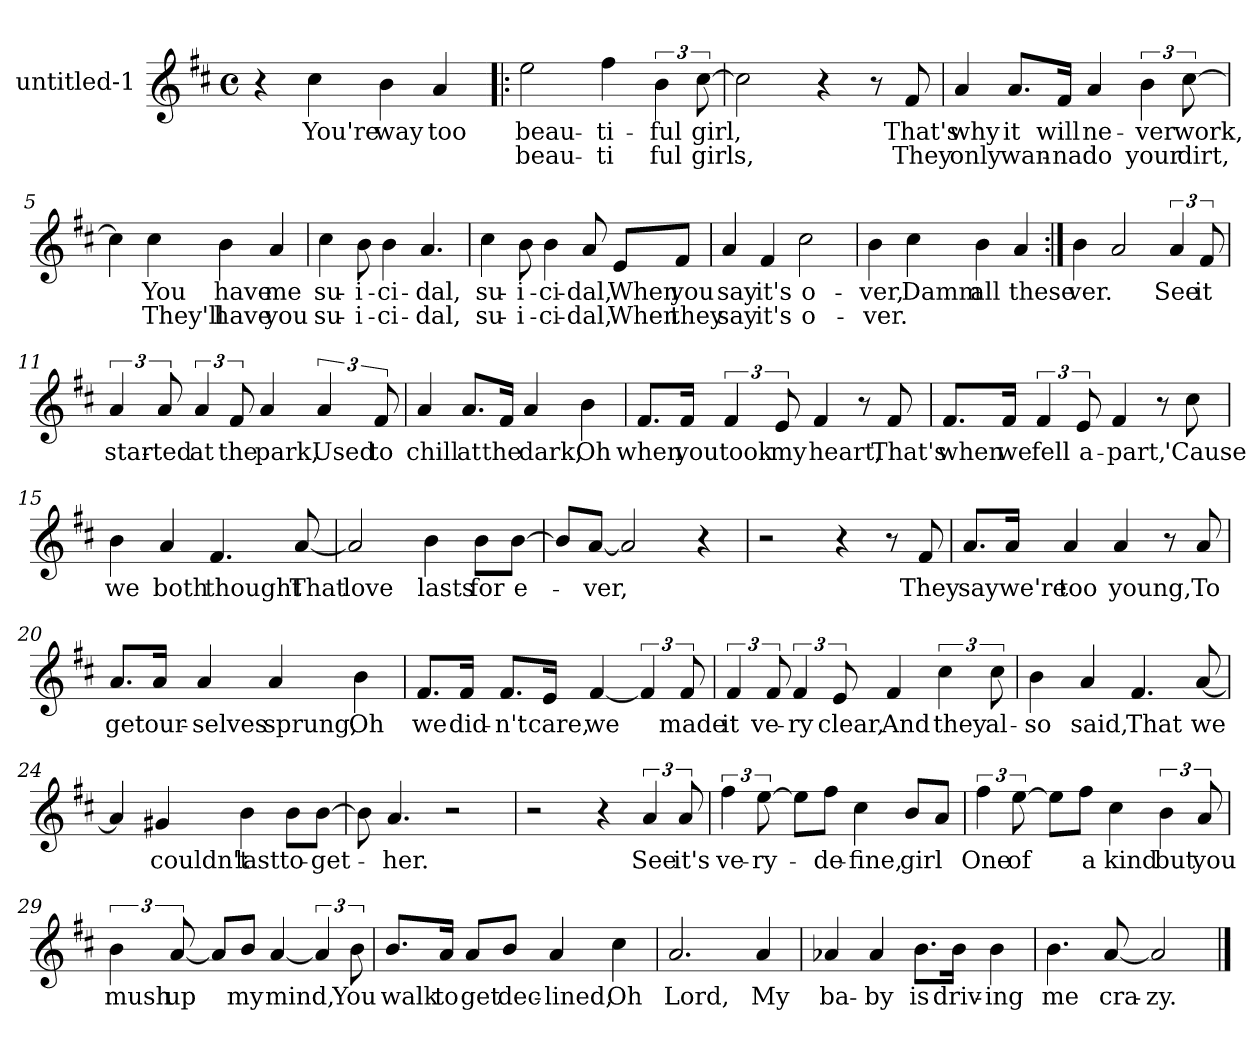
**kern	**text	**text
*part1	*part1	*part1
*staff1	*staff1	*staff1
*I"untitled-1	*	*
*clefG2	*	*
*k[f#c#]	*	*
*D:	*	*
*M4/4	*	*
*met(c)	*	*
=1	=1	=1
4r	.	.
!	!LO:LY:b	!
4cc#\	You're	.
!	!LO:LY:b	!
4b\	way	.
!	!LO:LY:b	!
4a/	too	.
=2!|:	=2!|:	=2!|:
!	!LO:LY:b	!LO:LY:b
2ee\	beau-	beau-
!	!LO:LY:b	!LO:LY:b
4ff#\	-ti-	-ti
!	!LO:LY:b	!LO:LY:b
6b\	-ful	ful
!	!LO:LY:b	!LO:LY:b
[12cc#\	girl,	girls,
=3	=3	=3
2cc#\]	.	.
4r	.	.
8r	.	.
!	!LO:LY:b	!LO:LY:b
8f#/	That's	They
=4	=4	=4
!	!LO:LY:b	!LO:LY:b
4a/	why	only
!	!LO:LY:b	!LO:LY:b
8.a/L	it	wan-
!	!LO:LY:b	!LO:LY:b
16f#/Jk	will	-na
!	!LO:LY:b	!LO:LY:b
4a/	ne-	do
!	!LO:LY:b	!LO:LY:b
6b\	-ver	your
!	!LO:LY:b	!LO:LY:b
[12cc#\	work,	dirt,
!!LO:LB:g=z
=5	=5	=5
4cc#\]	.	.
!	!LO:LY:b	!LO:LY:b
4cc#\	You	They'll
!	!LO:LY:b	!LO:LY:b
4b\	have	have
!	!LO:LY:b	!LO:LY:b
4a/	me	you
=6	=6	=6
!	!LO:LY:b	!LO:LY:b
4cc#\	su-	su-
!	!LO:LY:b	!LO:LY:b
8b\	-i-	-i-
!	!LO:LY:b	!LO:LY:b
4b\	-ci-	-ci-
!	!LO:LY:b	!LO:LY:b
4.a/	-dal,	-dal,
=7	=7	=7
!	!LO:LY:b	!LO:LY:b
4cc#\	su-	su-
!	!LO:LY:b	!LO:LY:b
8b\	-i-	-i-
!	!LO:LY:b	!LO:LY:b
4b\	-ci-	-ci-
!	!LO:LY:b	!LO:LY:b
8a/	-dal,	-dal,
!	!LO:LY:b	!LO:LY:b
8e/L	When	When
!	!LO:LY:b	!LO:LY:b
8f#/J	you	they
=8	=8	=8
!	!LO:LY:b	!LO:LY:b
4a/	say	say
!	!LO:LY:b	!LO:LY:b
4f#/	it's	it's
!	!LO:LY:b	!LO:LY:b
2cc#\	o-	o-
=9	=9	=9
!	!LO:LY:b	!LO:LY:b
4b\	-ver,	-ver.
!	!LO:LY:b	!
4cc#\	Damm	.
!	!LO:LY:b	!
4b\	all	.
!	!LO:LY:b	!
4a/	these	.
=10:|!	=10:|!	=10:|!
!	!LO:LY:b	!
4b\	ver.	.
2a/	.	.
!	!LO:LY:b	!
6a/	See	.
!	!LO:LY:b	!
12f#/	it	.
!!LO:LB:g=z
=11	=11	=11
!	!LO:LY:b	!
6a/	star-	.
!	!LO:LY:b	!
12a/	-ted	.
!	!LO:LY:b	!
6a/	at	.
!	!LO:LY:b	!
12f#/	the	.
!	!LO:LY:b	!
4a/	park,	.
!	!LO:LY:b	!
6a/	Used	.
!	!LO:LY:b	!
12f#/	to	.
=12	=12	=12
!	!LO:LY:b	!
4a/	chill	.
!	!LO:LY:b	!
8.a/L	at	.
!	!LO:LY:b	!
16f#/Jk	the	.
!	!LO:LY:b	!
4a/	dark,	.
!	!LO:LY:b	!
4b\	Oh	.
=13	=13	=13
!	!LO:LY:b	!
8.f#/L	when	.
!	!LO:LY:b	!
16f#/Jk	you	.
!	!LO:LY:b	!
6f#/	took	.
!	!LO:LY:b	!
12e/	my	.
!	!LO:LY:b	!
4f#/	heart,	.
8r	.	.
!	!LO:LY:b	!
8f#/	That's	.
=14	=14	=14
!	!LO:LY:b	!
8.f#/L	when	.
!	!LO:LY:b	!
16f#/Jk	we	.
!	!LO:LY:b	!
6f#/	fell	.
!	!LO:LY:b	!
12e/	a-	.
!	!LO:LY:b	!
4f#/	-part,	.
8r	.	.
!	!LO:LY:b	!
8cc#\	'Cause	.
!!LO:LB:g=z
=15	=15	=15
!	!LO:LY:b	!
4b\	we	.
!	!LO:LY:b	!
4a/	both	.
!	!LO:LY:b	!
4.f#/	thought	.
!	!LO:LY:b	!
[8a/	That	.
=16	=16	=16
!	!LO:LY:b	!
2a/]	love	.
!	!LO:LY:b	!
4b\	lasts	.
!	!LO:LY:b	!
8b\L	for	.
!	!LO:LY:b	!
[8b\J	e-	.
=17	=17	=17
8b/L]	.	.
!	!LO:LY:b	!
[8a/J	-ver,	.
2a/]	.	.
4r	.	.
=18	=18	=18
2r	.	.
4r	.	.
8r	.	.
!	!LO:LY:b	!
8f#/	They	.
=19	=19	=19
!	!LO:LY:b	!
8.a/L	say	.
!	!LO:LY:b	!
16a/Jk	we're	.
!	!LO:LY:b	!
4a/	too	.
!	!LO:LY:b	!
4a/	young,	.
8r	.	.
!	!LO:LY:b	!
8a/	To	.
!!LO:LB:g=z
=20	=20	=20
!	!LO:LY:b	!
8.a/L	get	.
!	!LO:LY:b	!
16a/Jk	our-	.
!	!LO:LY:b	!
4a/	-selves	.
!	!LO:LY:b	!
4a/	sprung,	.
!	!LO:LY:b	!
4b\	Oh	.
=21	=21	=21
!	!LO:LY:b	!
8.f#/L	we	.
!	!LO:LY:b	!
16f#/Jk	did-	.
!	!LO:LY:b	!
8.f#/L	-n't	.
!	!LO:LY:b	!
16e/Jk	care,	.
!	!LO:LY:b	!
[4f#/	we	.
6f#/]	.	.
!	!LO:LY:b	!
12f#/	made	.
=22	=22	=22
!	!LO:LY:b	!
6f#/	it	.
!	!LO:LY:b	!
12f#/	ve-	.
!	!LO:LY:b	!
6f#/	-ry	.
!	!LO:LY:b	!
12e/	clear,	.
!	!LO:LY:b	!
4f#/	And	.
!	!LO:LY:b	!
6cc#\	they	.
!	!LO:LY:b	!
12cc#\	al-	.
=23	=23	=23
!	!LO:LY:b	!
4b\	-so	.
!	!LO:LY:b	!
4a/	said,	.
!	!LO:LY:b	!
4.f#/	That	.
!	!LO:LY:b	!
[8a/	we	.
!!LO:LB:g=z
=24	=24	=24
4a/]	.	.
!	!LO:LY:b	!
4g#X/	couldn't	.
!	!LO:LY:b	!
4b\	last	.
!	!LO:LY:b	!
8b\L	to-	.
!	!LO:LY:b	!
[8b\J	-get-	.
=25	=25	=25
8b\]	.	.
!	!LO:LY:b	!
4.a/	-her.	.
2r	.	.
=26	=26	=26
2r	.	.
4r	.	.
!	!LO:LY:b	!
6a/	See	.
!	!LO:LY:b	!
12a/	it's	.
=27	=27	=27
!	!LO:LY:b	!
6ff#\	ve-	.
!	!LO:LY:b	!
[12ee\	-ry-	.
8ee\L]	.	.
!	!LO:LY:b	!
8ff#\J	-de-	.
!	!LO:LY:b	!
4cc#\	-fine,	.
!	!LO:LY:b	!
8b/L	girl	.
8a/J	.	.
=28	=28	=28
!	!LO:LY:b	!
6ff#\	One	.
!	!LO:LY:b	!
[12ee\	of	.
8ee\L]	.	.
!	!LO:LY:b	!
8ff#\J	a	.
!	!LO:LY:b	!
4cc#\	kind	.
!	!LO:LY:b	!
6b\	but	.
!	!LO:LY:b	!
12a/	you	.
!!LO:LB:g=z
=29	=29	=29
!	!LO:LY:b	!
6b\	mush	.
!	!LO:LY:b	!
[12a/	up	.
8a/L]	.	.
!	!LO:LY:b	!
8b/J	my	.
!	!LO:LY:b	!
[4a/	mind,	.
6a/]	.	.
!	!LO:LY:b	!
12b\	You	.
=30	=30	=30
!	!LO:LY:b	!
8.b/L	walk	.
!	!LO:LY:b	!
16a/Jk	to	.
!	!LO:LY:b	!
8a/L	get	.
!	!LO:LY:b	!
8b/J	dec-	.
!	!LO:LY:b	!
4a/	-lined,	.
!	!LO:LY:b	!
4cc#\	Oh	.
=31	=31	=31
!	!LO:LY:b	!
2.a/	Lord,	.
!	!LO:LY:b	!
4a/	My	.
=32	=32	=32
!	!LO:LY:b	!
4a-X/	ba-	.
!	!LO:LY:b	!
4a-/	-by	.
!	!LO:LY:b	!
8.b\L	is	.
!	!LO:LY:b	!
16b\Jk	driv-	.
!	!LO:LY:b	!
4b\	-ing	.
=33	=33	=33
!	!LO:LY:b	!
4.b\	me	.
!	!LO:LY:b	!
[8a/	cra-	.
!	!LO:LY:b	!
2a/]	-zy.	.
==	==	==
*-	*-	*-
